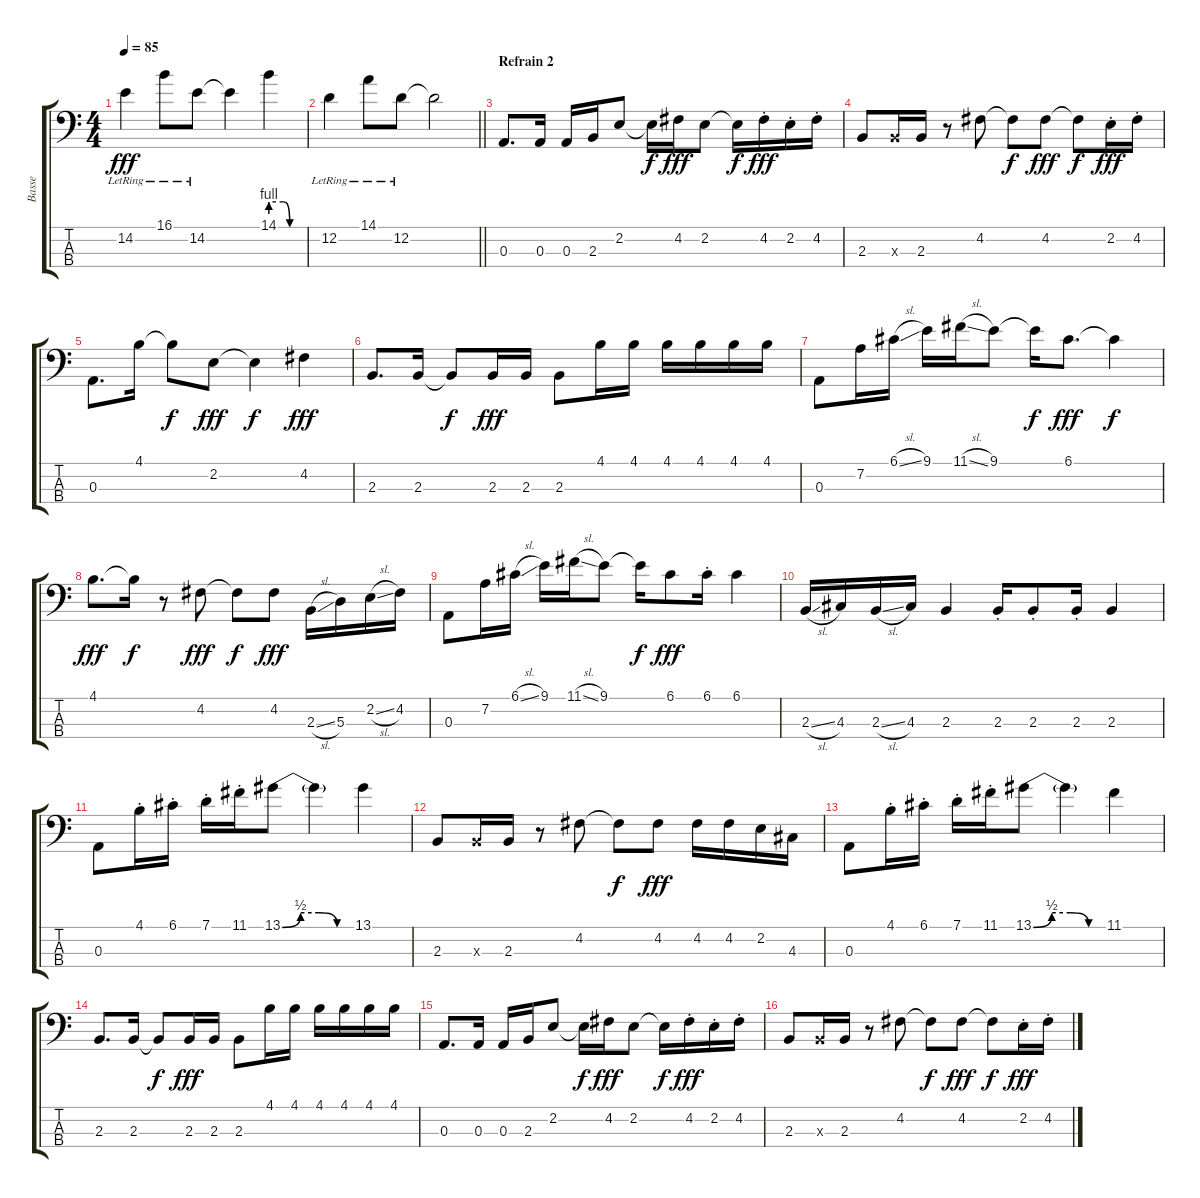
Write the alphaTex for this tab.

\track ("Basse" "Basse") {instrument electricbassfinger}
\staff {score tabs}
\tuning (G2 D2 A1 E1) {hide}
\ts (4 4)
\tempo 85
\clef f4
\ks c
14.2{lr}.4{dy fff} 16.1{lr}.8 14.2{lr}.8 14.2{t}.4 14.1{be (custom 0 4 23 4 35 0 60 0)}.4 |
\barLineRight lightlight
12.2{lr}.4 14.1{lr}.8 12.2{lr}.8 12.2{t}.2 |
\section ("" "Refrain 2")
0.3.8{d} 0.3.16 0.3.16 2.3.16 2.2.8 2.2{t}.16{dy f} 4.2.16{dy fff} 2.2.8 2.2{t}.16{dy f} 4.2{st}.16{dy fff} 2.2{st}.16 4.2{st}.16 |
2.3.8 2.3{x}.16 2.3.16 r.8 4.2.8 4.2{t}.8{dy f} 4.2.8{dy fff} 4.2{t}.8{dy f} 2.2{st}.16{dy fff} 4.2{st}.16 |
0.3.8{d} 4.1.16 4.1{t}.8{dy f} 2.2.8{dy fff} 2.2{t}.4{dy f} 4.2.4{dy fff} |
2.3.8{d} 2.3.16 2.3{t}.8{dy f} 2.3.16{dy fff} 2.3.16 2.3.8 4.1.16 4.1.16 4.1.16 4.1.16 4.1.16 4.1.16 |
0.3.8 7.2.16 6.1{sl}.16 9.1.16 11.1{sl}.16 9.1.8 9.1{t}.16{dy f} 6.1.8{d dy fff} 6.1{t}.4{dy f} |
4.1.8{d dy fff} 4.1{t}.16{dy f} r.8 4.2.8{dy fff} 4.2{t}.8{dy f} 4.2.8{dy fff} 2.3{sl}.16 5.3.16 2.2{sl}.16 4.2.16 |
0.3.8 7.2.16 6.1{sl}.16 9.1.16 11.1{sl}.16 9.1.8 9.1{t}.16{dy f} 6.1.8{dy fff} 6.1{st}.16 6.1.4 |
2.3{sl}.16 4.3.16 2.3{sl}.16 4.3.16 2.3.4 2.3{st}.16 2.3{st}.8 2.3{st}.16 2.3.4 |
0.3.8 4.1{st}.16 6.1{st}.16 7.1{st}.16 11.1{st}.16 13.1{be (custom 0 0 15 2 30 2 45 0 60 0)}.8 13.1{t}.4 13.1.4 |
2.3.8 2.3{x}.16 2.3.16 r.8 4.2.8 4.2{t}.8{dy f} 4.2.8{dy fff} 4.2.16 4.2.16 2.2.16 4.3.16 |
0.3.8 4.1{st}.16 6.1{st}.16 7.1{st}.16 11.1{st}.16 13.1{be (custom 0 0 15 2 30 2 45 0 60 0)}.8 13.1{t}.4 11.1.4 |
2.3.8{d} 2.3.16 2.3{t}.8{dy f} 2.3.16{dy fff} 2.3.16 2.3.8 4.1.16 4.1.16 4.1.16 4.1.16 4.1.16 4.1.16 |
0.3.8{d} 0.3.16 0.3.16 2.3.16 2.2.8 2.2{t}.16{dy f} 4.2.16{dy fff} 2.2.8 2.2{t}.16{dy f} 4.2{st}.16{dy fff} 2.2{st}.16 4.2{st}.16 |
2.3.8 2.3{x}.16 2.3.16 r.8 4.2.8 4.2{t}.8{dy f} 4.2.8{dy fff} 4.2{t}.8{dy f} 2.2{st}.16{dy fff} 4.2{st}.16
